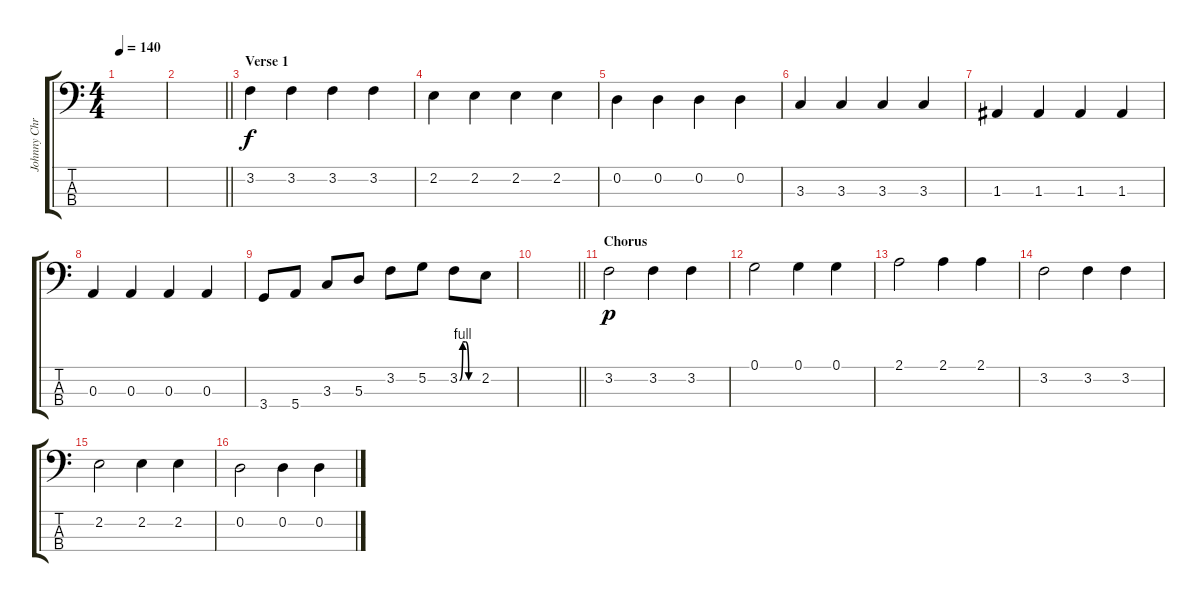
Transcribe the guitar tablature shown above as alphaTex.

\track ("Johnny Christ" "Johnny Chr") {instrument electricbassfinger}
\staff {score tabs}
\tuning (G2 D2 A1 E1) {hide}
\ts (4 4)
\tempo 140
\clef f4
\ks c
|
\barLineRight lightlight
|
\section ("" "Verse 1")
3.2.4 3.2.4 3.2.4 3.2.4 |
2.2.4 2.2.4 2.2.4 2.2.4 |
0.2.4 0.2.4 0.2.4 0.2.4 |
3.3.4 3.3.4 3.3.4 3.3.4 |
1.3.4 1.3.4 1.3.4 1.3.4 |
0.3.4 0.3.4 0.3.4 0.3.4 |
3.4.8 5.4.8 3.3.8 5.3.8 3.2.8 5.2.8 3.2{be (custom 0 0 10 4 20 4 30 0 60 0)}.8 2.2.8 |
\barLineRight lightlight
|
\section ("" "Chorus")
3.2.2{dy p} 3.2.4 3.2.4 |
0.1.2 0.1.4 0.1.4 |
2.1.2 2.1.4 2.1.4 |
3.2.2 3.2.4 3.2.4 |
2.2.2 2.2.4 2.2.4 |
0.2.2 0.2.4 0.2.4
